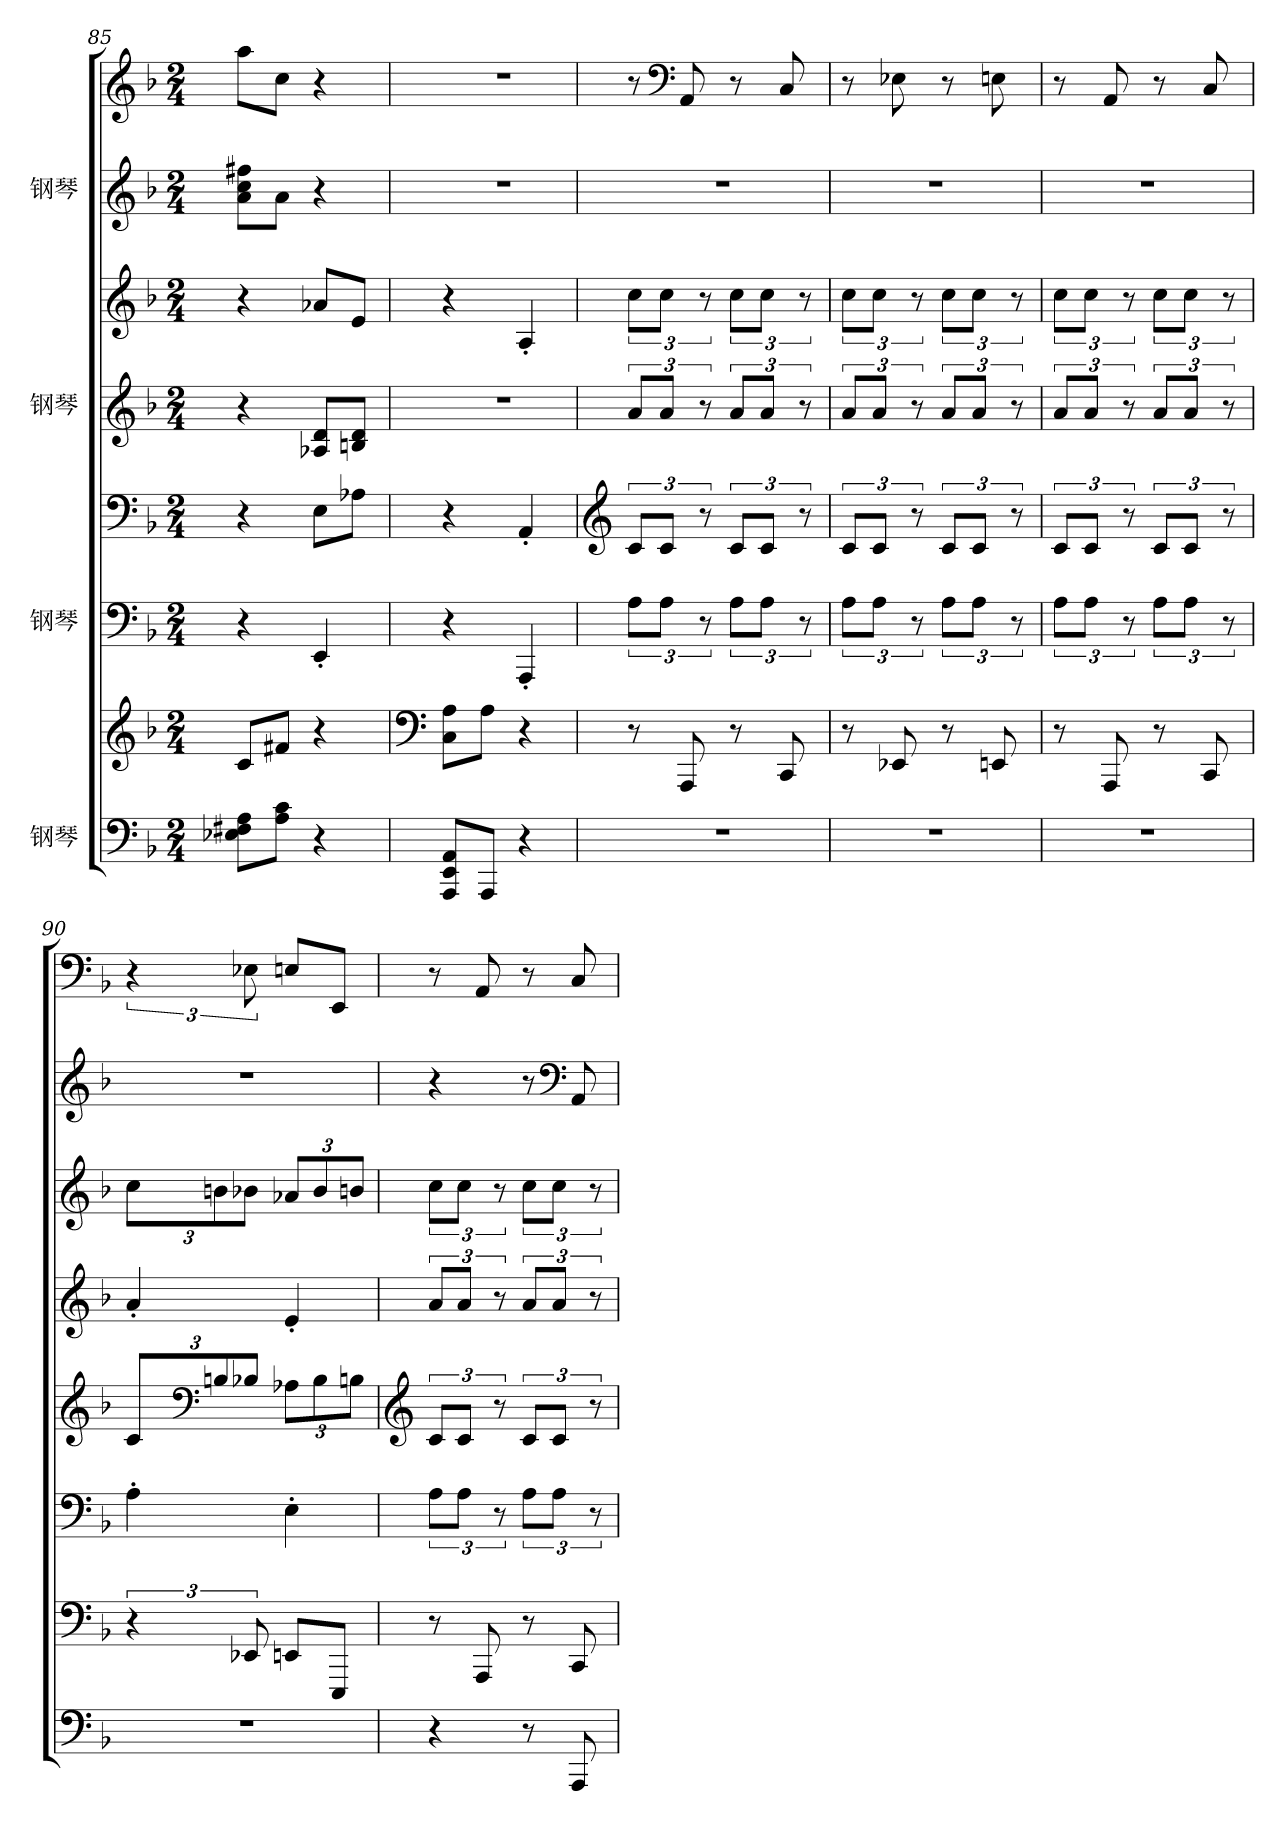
**kern	**kern	**kern	**kern	**kern	**kern	**kern	**kern
*part4	*part4	*part3	*part3	*part2	*part2	*part1	*part1
*staff8	*staff7	*staff6	*staff5	*staff4	*staff3	*staff2	*staff1
*I"钢琴	*	*I"钢琴	*	*I"钢琴	*	*I"钢琴	*
*clefF4	*clefG2	*clefF4	*clefF4	*clefG2	*clefG2	*clefG2	*clefG2
*k[b-]	*k[b-]	*k[b-]	*k[b-]	*k[b-]	*k[b-]	*k[b-]	*k[b-]
*M2/4	*M2/4	*M2/4	*M2/4	*M2/4	*M2/4	*M2/4	*M2/4
=85	=85	=85	=85	=85	=85	=85	=85
8E-X\ 8F#X\ 8A\L	8c/L	4r	4r	4r	4r	8a\ 8cc\ 8ff#X\L	8aa\L
8A\ 8c\J	8f#X/J	.	.	.	.	8a\J	8cc\J
4r	4r	4EE'/	8E\L	8A-X/ 8d/L	8a-X/L	4r	4r
.	.	.	8A-X\J	8Bn/ 8d/J	8e/J	.	.
=86	=86	=86	=86	=86	=86	=86	=86
*	*clefF4	*	*	*	*	*	*
8AAA/ 8EE/ 8AA/L	8C\ 8A\L	4r	4r	2r	4r	2r	2r
8AAA/J	8A\J	.	.	.	.	.	.
4r	4r	4AAA'/	4AA'/	.	4A'/	.	.
=87	=87	=87	=87	=87	=87	=87	=87
*	*	*	*clefG2	*	*	*	*
*	*	*	*	*	*	*	*MM145
2r	8r	12A\L	12c/L	12a/L	12cc\L	2r	8r
.	.	12A\J	12c/J	12a/J	12cc\J	.	.
*	*	*	*	*	*	*	*clefF4
.	8AAA/	.	.	.	.	.	8AA/
.	.	12r	12r	12r	12r	.	.
.	8r	12A\L	12c/L	12a/L	12cc\L	.	8r
.	.	12A\J	12c/J	12a/J	12cc\J	.	.
.	8CC/	.	.	.	.	.	8C/
.	.	12r	12r	12r	12r	.	.
!!LO:PB:g=z
=88	=88	=88	=88	=88	=88	=88	=88
2r	8r	12A\L	12c/L	12a/L	12cc\L	2r	8r
.	.	12A\J	12c/J	12a/J	12cc\J	.	.
.	8EE-X/	.	.	.	.	.	8E-X\
.	.	12r	12r	12r	12r	.	.
.	8r	12A\L	12c/L	12a/L	12cc\L	.	8r
.	.	12A\J	12c/J	12a/J	12cc\J	.	.
.	8EEn/	.	.	.	.	.	8En\
.	.	12r	12r	12r	12r	.	.
=89	=89	=89	=89	=89	=89	=89	=89
2r	8r	12A\L	12c/L	12a/L	12cc\L	2r	8r
.	.	12A\J	12c/J	12a/J	12cc\J	.	.
.	8AAA/	.	.	.	.	.	8AA/
.	.	12r	12r	12r	12r	.	.
.	8r	12A\L	12c/L	12a/L	12cc\L	.	8r
.	.	12A\J	12c/J	12a/J	12cc\J	.	.
.	8CC/	.	.	.	.	.	8C/
.	.	12r	12r	12r	12r	.	.
=90	=90	=90	=90	=90	=90	=90	=90
*	*	*	*Xbrackettup	*	*Xbrackettup	*	*
2r	6r	4A'\	12c/L	4a'/	12cc\L	2r	6r
*	*	*	*clefF4	*	*	*	*
.	.	.	12Bn/	.	12bn\	.	.
.	12EE-X/	.	12B-X/J	.	12b-X\J	.	12E-X\
.	8EEn/L	4E'\	12A-X\L	4e'/	12a-X/L	.	8En/L
.	.	.	12B-\	.	12b-/	.	.
.	8EEE/J	.	.	.	.	.	8EE/J
.	.	.	12Bn\J	.	12bn/J	.	.
=91	=91	=91	=91	=91	=91	=91	=91
*	*	*	*clefG2	*	*	*	*
*	*	*	*brackettup	*	*brackettup	*	*
4r	8r	12A\L	12c/L	12a/L	12cc\L	4r	8r
.	.	12A\J	12c/J	12a/J	12cc\J	.	.
.	8AAA/	.	.	.	.	.	8AA/
.	.	12r	12r	12r	12r	.	.
8r	8r	12A\L	12c/L	12a/L	12cc\L	8r	8r
.	.	12A\J	12c/J	12a/J	12cc\J	.	.
*	*	*	*	*	*	*clefF4	*
8AAA/	8CC/	.	.	.	.	8AA/	8C/
.	.	12r	12r	12r	12r	.	.
=	=	=	=	=	=	=	=
*-	*-	*-	*-	*-	*-	*-	*-
